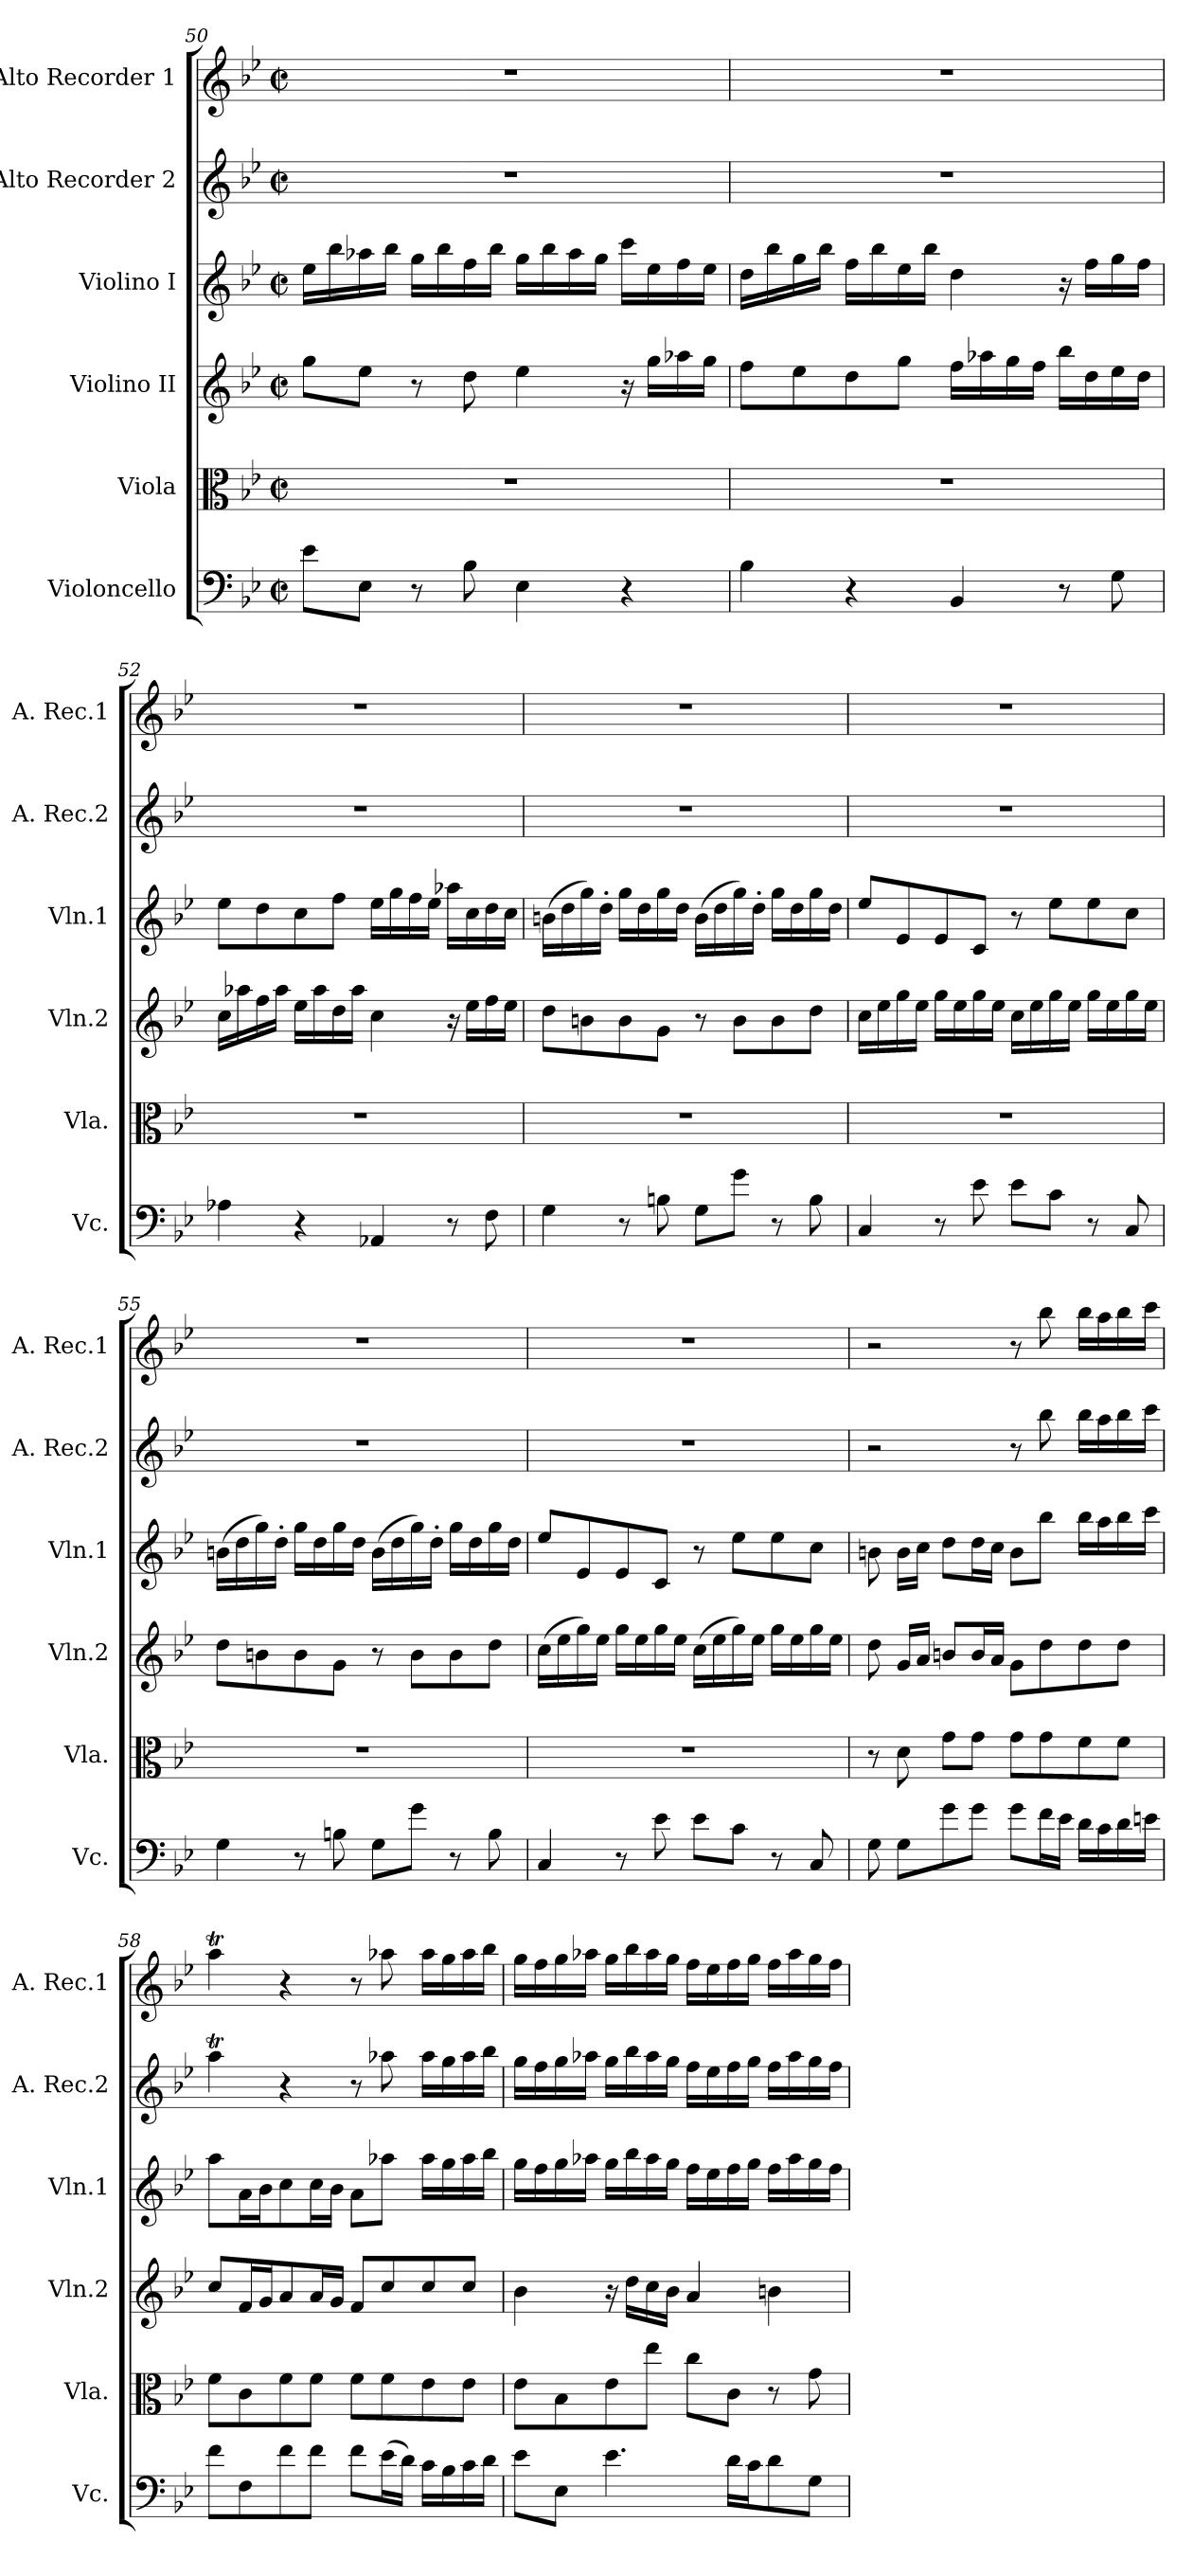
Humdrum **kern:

**kern	**kern	**kern	**kern	**kern	**kern
*part6	*part5	*part4	*part3	*part2	*part1
*staff6	*staff5	*staff4	*staff3	*staff2	*staff1
*I"Violoncello	*I"Viola	*I"Violino II	*I"Violino I	*I"Alto Recorder 2	*I"Alto Recorder 1
*I'Vc.	*I'Vla.	*I'Vln.2	*I'Vln.1	*I'A. Rec.2	*I'A. Rec.1
*clefF4	*clefC3	*clefG2	*clefG2	*clefG2	*clefG2
*k[b-e-]	*k[b-e-]	*k[b-e-]	*k[b-e-]	*k[b-e-]	*k[b-e-]
*M2/2	*M2/2	*M2/2	*M2/2	*M2/2	*M2/2
*met(c|)	*met(c|)	*met(c|)	*met(c|)	*met(c|)	*met(c|)
=50	=50	=50	=50	=50	=50
8e-\L	1r	8gg\L	16ee-\LL	1r	1r
.	.	.	16bb-\	.	.
8E-\J	.	8ee-\J	16aa-X\	.	.
.	.	.	16bb-\JJ	.	.
8r	.	8r	16gg\LL	.	.
.	.	.	16bb-\	.	.
8B-\	.	8dd\	16ff\	.	.
.	.	.	16bb-\JJ	.	.
4E-\	.	4ee-\	16gg\LL	.	.
.	.	.	16bb-\	.	.
.	.	.	16aa-\	.	.
.	.	.	16gg\JJ	.	.
4r	.	16r	16ccc\LL	.	.
.	.	16gg\LL	16ee-\	.	.
.	.	16aa-X\	16ff\	.	.
.	.	16gg\JJ	16ee-\JJ	.	.
=51	=51	=51	=51	=51	=51
4B-\	1r	8ff\L	16dd\LL	1r	1r
.	.	.	16bb-\	.	.
.	.	8ee-\	16gg\	.	.
.	.	.	16bb-\JJ	.	.
4r	.	8dd\	16ff\LL	.	.
.	.	.	16bb-\	.	.
.	.	8gg\J	16ee-\	.	.
.	.	.	16bb-\JJ	.	.
4BB-/	.	16ff\LL	4dd\	.	.
.	.	16aa-X\	.	.	.
.	.	16gg\	.	.	.
.	.	16ff\JJ	.	.	.
8r	.	16bb-\LL	16r	.	.
.	.	16dd\	16ff\LL	.	.
8G\	.	16ee-\	16gg\	.	.
.	.	16dd\JJ	16ff\JJ	.	.
=52	=52	=52	=52	=52	=52
4A-X\	1r	16cc\LL	8ee-\L	1r	1r
.	.	16aa-X\	.	.	.
.	.	16ff\	8dd\	.	.
.	.	16aa-\JJ	.	.	.
4r	.	16ee-\LL	8cc\	.	.
.	.	16aa-\	.	.	.
.	.	16dd\	8ff\J	.	.
.	.	16aa-\JJ	.	.	.
4AA-X/	.	4cc\	16ee-\LL	.	.
.	.	.	16gg\	.	.
.	.	.	16ff\	.	.
.	.	.	16ee-\JJ	.	.
8r	.	16r	16aa-X\LL	.	.
.	.	16ee-\LL	16cc\	.	.
8F\	.	16ff\	16dd\	.	.
.	.	16ee-\JJ	16cc\JJ	.	.
=53	=53	=53	=53	=53	=53
4G\	1r	8dd\L	(16bn\LL	1r	1r
.	.	.	16dd\	.	.
.	.	8bn\	16gg\)	.	.
.	.	.	16dd'\JJ	.	.
8r	.	8b\	16gg\LL	.	.
.	.	.	16dd\	.	.
8Bn\	.	8g\J	16gg\	.	.
.	.	.	16dd\JJ	.	.
8G\L	.	8r	(>16b\LL	.	.
.	.	.	16dd\	.	.
8g\J	.	8b\L	16gg\)	.	.
.	.	.	16dd'\JJ	.	.
8r	.	8b\	16gg\LL	.	.
.	.	.	16dd\	.	.
8B\	.	8dd\J	16gg\	.	.
.	.	.	16dd\JJ	.	.
!!LO:LB:g=z
=54	=54	=54	=54	=54	=54
4C/	1r	16cc\LL	8ee-/L	1r	1r
.	.	16ee-\	.	.	.
.	.	16gg\	8e-/	.	.
.	.	16ee-\JJ	.	.	.
8r	.	16gg\LL	8e-/	.	.
.	.	16ee-\	.	.	.
8e-\	.	16gg\	8c/J	.	.
.	.	16ee-\JJ	.	.	.
8e-\L	.	16cc\LL	8r	.	.
.	.	16ee-\	.	.	.
8c\J	.	16gg\	8ee-\L	.	.
.	.	16ee-\JJ	.	.	.
8r	.	16gg\LL	8ee-\	.	.
.	.	16ee-\	.	.	.
8C/	.	16gg\	8cc\J	.	.
.	.	16ee-\JJ	.	.	.
=55	=55	=55	=55	=55	=55
4G\	1r	8dd\L	(>16bn\LL	1r	1r
.	.	.	16dd\	.	.
.	.	8bn\	16gg\)	.	.
.	.	.	16dd'\JJ	.	.
8r	.	8b\	16gg\LL	.	.
.	.	.	16dd\	.	.
8Bn\	.	8g\J	16gg\	.	.
.	.	.	16dd\JJ	.	.
8G\L	.	8r	(16b\LL	.	.
.	.	.	16dd\	.	.
8g\J	.	8b\L	16gg\)	.	.
.	.	.	16dd'\JJ	.	.
8r	.	8b\	16gg\LL	.	.
.	.	.	16dd\	.	.
8B\	.	8dd\J	16gg\	.	.
.	.	.	16dd\JJ	.	.
=56	=56	=56	=56	=56	=56
4C/	1r	(>16cc\LL	8ee-/L	1r	1r
.	.	16ee-\	.	.	.
.	.	16gg\)	8e-/	.	.
.	.	16ee-\JJ	.	.	.
8r	.	16gg\LL	8e-/	.	.
.	.	16ee-\	.	.	.
8e-\	.	16gg\	8c/J	.	.
.	.	16ee-\JJ	.	.	.
8e-\L	.	(16cc\LL	8r	.	.
.	.	16ee-\	.	.	.
8c\J	.	16gg\)	8ee-\L	.	.
.	.	16ee-\JJ	.	.	.
8r	.	16gg\LL	8ee-\	.	.
.	.	16ee-\	.	.	.
8C/	.	16gg\	8cc\J	.	.
.	.	16ee-\JJ	.	.	.
=57	=57	=57	=57	=57	=57
8G\	8r	8dd\	8bn\	2r	2r
8G\L	8d\	16g/LL	16b\LL	.	.
.	.	16a/JJ	16cc\JJ	.	.
8g\	8g\L	8bn/L	8dd\L	.	.
8g\J	8g\J	16b/L	16dd\L	.	.
.	.	16a/JJ	16cc\JJ	.	.
8g\L	8g\L	8g\L	8b\L	8r	8r
16f\L	8g\	8dd\	8bb-\J	8bb-\	8bb-\
16e-\JJ	.	.	.	.	.
16d\LL	8f\	8dd\	16bb-\LL	16bb-\LL	16bb-\LL
16c\	.	.	16aa\	16aa\	16aa\
16d\	8f\J	8dd\J	16bb-\	16bb-\	16bb-\
16en\JJ	.	.	16ccc\JJ	16ccc\JJ	16ccc\JJ
=58	=58	=58	=58	=58	=58
8f\L	8f\L	8cc/L	8aa\L	4aat\	4aat\
8F\	8c\	16f/L	16a\L	.	.
.	.	16g/J	16b-\J	.	.
8f\	8f\	8a/	8cc\	4r	4r
8f\J	8f\J	16a/L	16cc\L	.	.
.	.	16g/JJ	16b-\JJ	.	.
8f\L	8f\L	8f/L	8a\L	8r	8r
(16e-\L	8f\	8cc/	8aa-X\J	8aa-X\	8aa-X\
16d\JJ)	.	.	.	.	.
16c\LL	8e-\	8cc/	16aa-\LL	16aa-\LL	16aa-\LL
16B-\	.	.	16gg\	16gg\	16gg\
16c\	8e-\J	8cc/J	16aa-\	16aa-\	16aa-\
16d\JJ	.	.	16bb-\JJ	16bb-\JJ	16bb-\JJ
!!LO:LB:g=z
=59	=59	=59	=59	=59	=59
8e-\L	8e-\L	4b-\	16gg\LL	16gg\LL	16gg\LL
.	.	.	16ff\	16ff\	16ff\
8E-\J	8B-\	.	16gg\	16gg\	16gg\
.	.	.	16aa-X\JJ	16aa-X\JJ	16aa-X\JJ
4.e-\	8e-\	16r	16gg\LL	16gg\LL	16gg\LL
.	.	16dd\LL	16bb-\	16bb-\	16bb-\
.	8ee-\J	16cc\	16aa-\	16aa-\	16aa-\
.	.	16b-\JJ	16gg\JJ	16gg\JJ	16gg\JJ
.	8cc\L	4a/	16ff\LL	16ff\LL	16ff\LL
.	.	.	16ee-\	16ee-\	16ee-\
16d\LL	8c\J	.	16ff\	16ff\	16ff\
16c\J	.	.	16gg\JJ	16gg\JJ	16gg\JJ
8d\	8r	4bn\	16ff\LL	16ff\LL	16ff\LL
.	.	.	16aa-\	16aa-\	16aa-\
8G\J	8g\	.	16gg\	16gg\	16gg\
.	.	.	16ff\JJ	16ff\JJ	16ff\JJ
=	=	=	=	=	=
*-	*-	*-	*-	*-	*-
